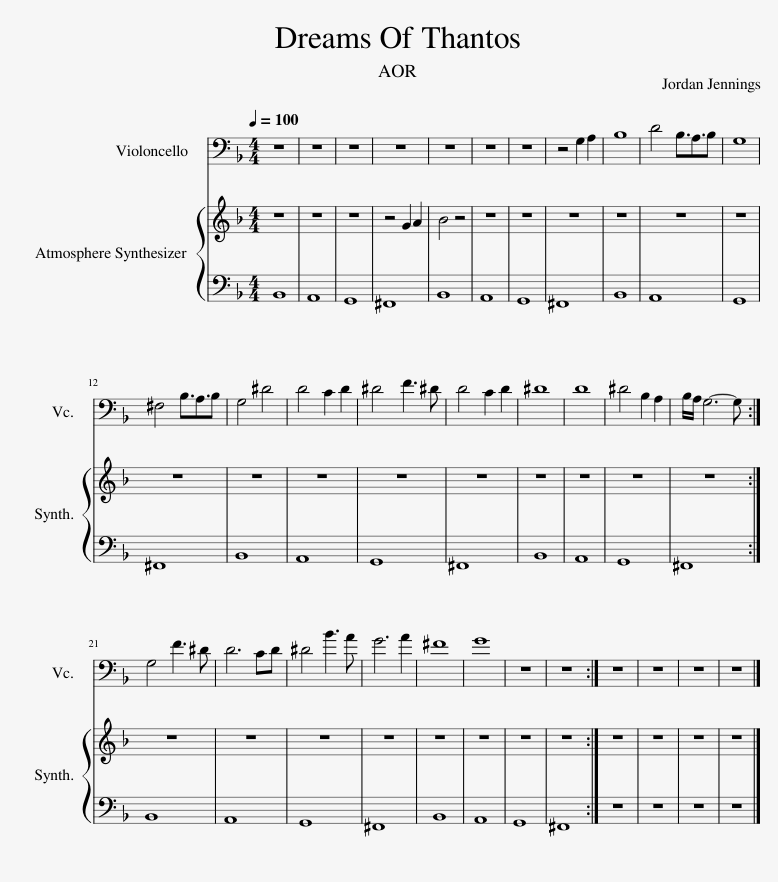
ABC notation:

X:1
%%score 1 { 2 | 3 }
L:1/8
Q:1/4=100
M:4/4
I:linebreak $
K:F
V:1 bass
V:2 treble
V:3 bass
V:1
 z8 | z8 | z8 | z8 | z8 | %5
 z8 | z8 | z4 G,2 A,2 | B,8 | D4 B,3/2A,3/2B, | %10
 G,8 |$ ^F,4 B,3/2A,3/2B, | G,4 ^D4 | D4 C2 D2 | ^D4 F3 ^D | %15
 D4 C2 D2 | ^D8 | D8 | ^D4 B,2 A,2 | B,/A,/ G,6- G, :|$ %20
 G,4 F3 ^D | D6 CD | ^D4 B3 A | G6 A2 | ^F8 | %25
 G8 | z8 | z8 :| z8 | z8 | %30
 z8 | z8 |] %32
V:2
 z8 | z8 | z8 | z4 G2 A2 | B4 z4 | %5
 z8 | z8 | z8 | z8 | z8 | %10
 z8 |$ z8 | z8 | z8 | z8 | %15
 z8 | z8 | z8 | z8 | z8 :|$ %20
 z8 | z8 | z8 | z8 | z8 | %25
 z8 | z8 | z8 :| z8 | z8 | %30
 z8 | z8 |] %32
V:3
 B,,8 | A,,8 | G,,8 | ^F,,8 | B,,8 | %5
 A,,8 | G,,8 | ^F,,8 | B,,8 | A,,8 | %10
 G,,8 |$ ^F,,8 | B,,8 | A,,8 | G,,8 | %15
 ^F,,8 | B,,8 | A,,8 | G,,8 | ^F,,8 :|$ %20
 B,,8 | A,,8 | G,,8 | ^F,,8 | B,,8 | %25
 A,,8 | G,,8 | ^F,,8 :| z8 | z8 | %30
 z8 | z8 |] %32
